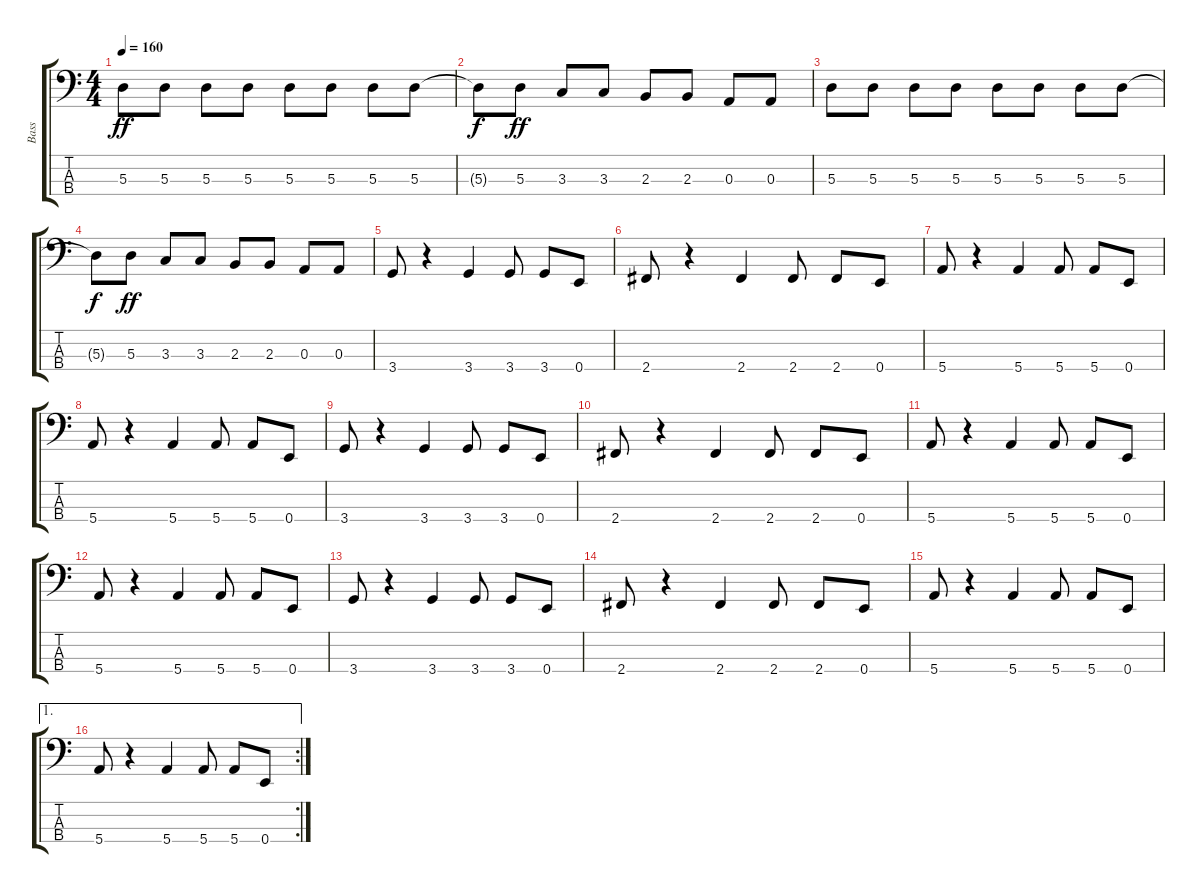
\track ("Bass" "Bass") {instrument electricbassfinger}
\staff {score tabs}
\tuning (G2 D2 A1 E1) {hide}
\ts (4 4)
\tempo 160
\clef f4
\ks c
5.3.8{dy ff} 5.3.8 5.3.8 5.3.8 5.3.8 5.3.8 5.3.8 5.3.8 |
5.3{t}.8{dy f} 5.3.8{dy ff} 3.3.8 3.3.8 2.3.8 2.3.8 0.3.8 0.3.8 |
5.3.8 5.3.8 5.3.8 5.3.8 5.3.8 5.3.8 5.3.8 5.3.8 |
5.3{t}.8{dy f} 5.3.8{dy ff} 3.3.8 3.3.8 2.3.8 2.3.8 0.3.8 0.3.8 |
3.4.8 r.4 3.4.4 3.4.8 3.4.8 0.4.8 |
2.4.8 r.4 2.4.4 2.4.8 2.4.8 0.4.8 |
5.4.8 r.4 5.4.4 5.4.8 5.4.8 0.4.8 |
5.4.8 r.4 5.4.4 5.4.8 5.4.8 0.4.8 |
3.4.8 r.4 3.4.4 3.4.8 3.4.8 0.4.8 |
2.4.8 r.4 2.4.4 2.4.8 2.4.8 0.4.8 |
5.4.8 r.4 5.4.4 5.4.8 5.4.8 0.4.8 |
5.4.8 r.4 5.4.4 5.4.8 5.4.8 0.4.8 |
3.4.8 r.4 3.4.4 3.4.8 3.4.8 0.4.8 |
2.4.8 r.4 2.4.4 2.4.8 2.4.8 0.4.8 |
5.4.8 r.4 5.4.4 5.4.8 5.4.8 0.4.8 |
\ae 1
\rc 2
5.4.8 r.4 5.4.4 5.4.8 5.4.8 0.4.8
